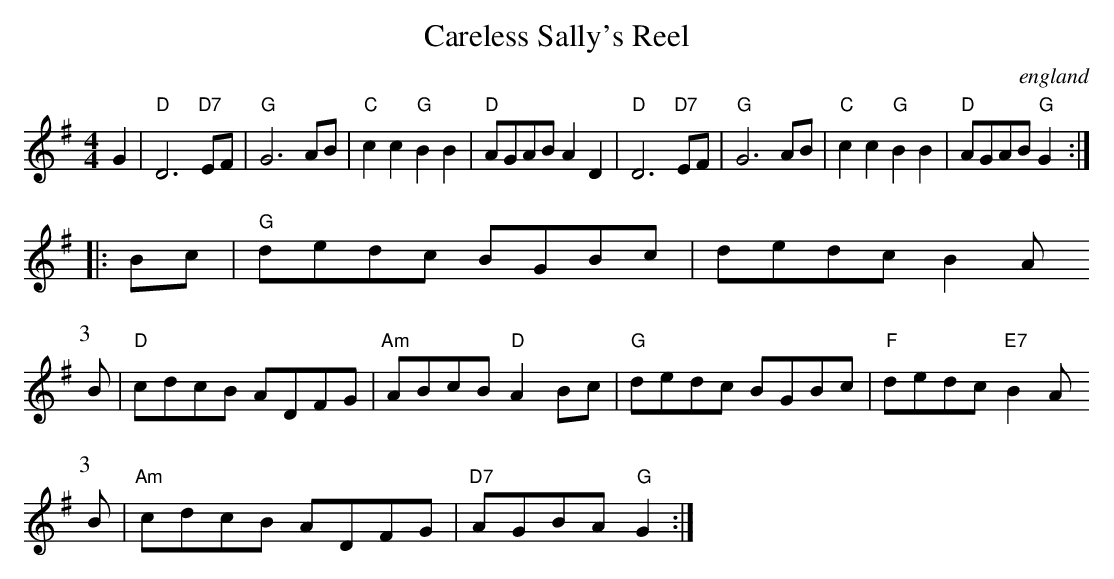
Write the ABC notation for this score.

X:1
T:Careless Sally's Reel
O:england
M:4/4
L:1/4
K:G
G|"D"D3"D7"E/2F/2|"G"G3A/2B/2|"C"cc "G"BB|"D"A/2G/2A/2B/2 AD|"D"D3"D7"E/2F/2|\
"G"G3A/2B/2|"C"cc "G"BB|"D"A/2G/2A/2B/2 "G"G::
B/2c/2|"G"d/2e/2d/2c/2 B/2G/2B/2c/2|d/2e/2d/2c/2 BA/2
P:3
B/2|"D"c/2d/2c/2B/2 A/2D/2F/2G/2|"Am"A/2B/2c/2B/2 "D"AB/2c/2|\
"G"d/2e/2d/2c/2 B/2G/2B/2c/2|"F"d/2e/2d/2c/2 "E7"BA/2
P:3
B/2|"Am"c/2d/2c/2B/2 A/2D/2F/2G/2|"D7"A/2G/2B/2A/2 "G"G:|
